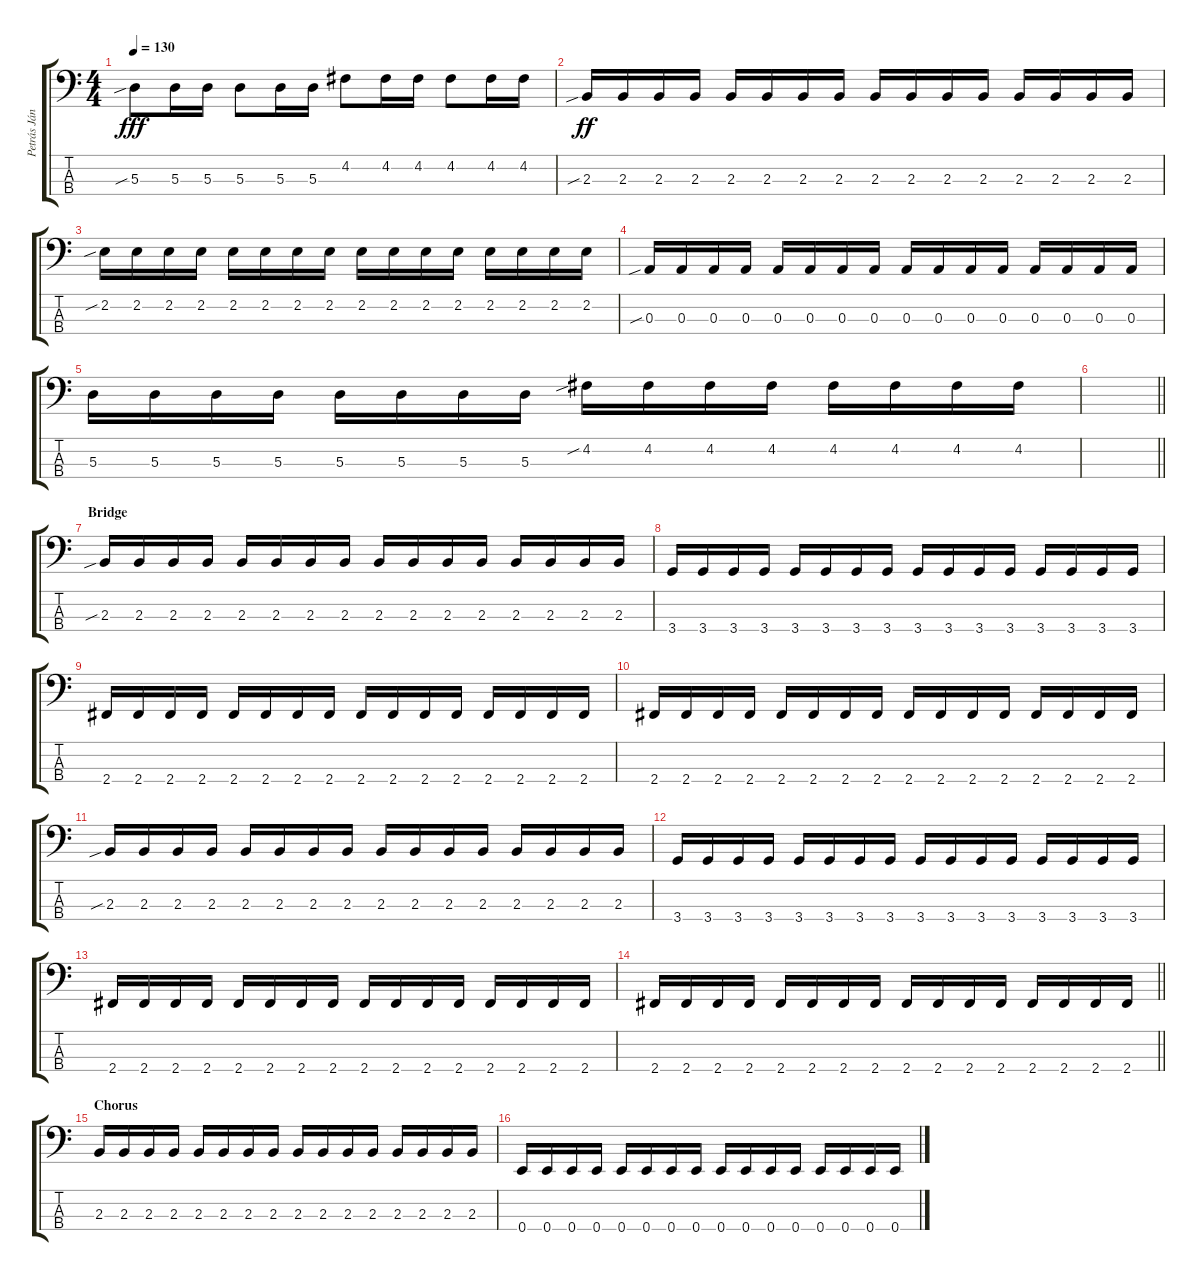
\track ("Petrás János-Bass" "Petrás Ján") {instrument electricbasspick}
\staff {score tabs}
\tuning (G2 D2 A1 E1) {hide}
\ts (4 4)
\tempo 130
\clef f4
\ks c
5.3{sib}.8{dy fff} 5.3.16 5.3.16 5.3.8 5.3.16 5.3.16 4.2.8 4.2.16 4.2.16 4.2.8 4.2.16 4.2.16 |
2.3{sib}.16{dy ff instrument electricbassfinger} 2.3.16 2.3.16 2.3.16 2.3.16 2.3.16 2.3.16 2.3.16 2.3.16 2.3.16 2.3.16 2.3.16 2.3.16 2.3.16 2.3.16 2.3.16 |
2.2{sib}.16 2.2.16 2.2.16 2.2.16 2.2.16 2.2.16 2.2.16 2.2.16 2.2.16 2.2.16 2.2.16 2.2.16 2.2.16 2.2.16 2.2.16 2.2.16 |
0.3{sib}.16 0.3.16 0.3.16 0.3.16 0.3.16 0.3.16 0.3.16 0.3.16 0.3.16 0.3.16 0.3.16 0.3.16 0.3.16 0.3.16 0.3.16 0.3.16 |
5.3.16 5.3.16 5.3.16 5.3.16 5.3.16 5.3.16 5.3.16 5.3.16 4.2{sib}.16 4.2.16 4.2.16 4.2.16 4.2.16 4.2.16 4.2.16 4.2.16 |
\barLineRight lightlight
|
\section ("" "Bridge")
2.3{sib}.16 2.3.16 2.3.16 2.3.16 2.3.16 2.3.16 2.3.16 2.3.16 2.3.16 2.3.16 2.3.16 2.3.16 2.3.16 2.3.16 2.3.16 2.3.16 |
3.4.16 3.4.16 3.4.16 3.4.16 3.4.16 3.4.16 3.4.16 3.4.16 3.4.16 3.4.16 3.4.16 3.4.16 3.4.16 3.4.16 3.4.16 3.4.16 |
2.4.16 2.4.16 2.4.16 2.4.16 2.4.16 2.4.16 2.4.16 2.4.16 2.4.16 2.4.16 2.4.16 2.4.16 2.4.16 2.4.16 2.4.16 2.4.16 |
2.4.16 2.4.16 2.4.16 2.4.16 2.4.16 2.4.16 2.4.16 2.4.16 2.4.16 2.4.16 2.4.16 2.4.16 2.4.16 2.4.16 2.4.16 2.4.16 |
2.3{sib}.16 2.3.16 2.3.16 2.3.16 2.3.16 2.3.16 2.3.16 2.3.16 2.3.16 2.3.16 2.3.16 2.3.16 2.3.16 2.3.16 2.3.16 2.3.16 |
3.4.16 3.4.16 3.4.16 3.4.16 3.4.16 3.4.16 3.4.16 3.4.16 3.4.16 3.4.16 3.4.16 3.4.16 3.4.16 3.4.16 3.4.16 3.4.16 |
2.4.16 2.4.16 2.4.16 2.4.16 2.4.16 2.4.16 2.4.16 2.4.16 2.4.16 2.4.16 2.4.16 2.4.16 2.4.16 2.4.16 2.4.16 2.4.16 |
\barLineRight lightlight
2.4.16 2.4.16 2.4.16 2.4.16 2.4.16 2.4.16 2.4.16 2.4.16 2.4.16 2.4.16 2.4.16 2.4.16 2.4.16 2.4.16 2.4.16 2.4.16 |
\section ("" "Chorus")
2.3.16 2.3.16 2.3.16 2.3.16 2.3.16 2.3.16 2.3.16 2.3.16 2.3.16 2.3.16 2.3.16 2.3.16 2.3.16 2.3.16 2.3.16 2.3.16 |
0.4.16 0.4.16 0.4.16 0.4.16 0.4.16 0.4.16 0.4.16 0.4.16 0.4.16 0.4.16 0.4.16 0.4.16 0.4.16 0.4.16 0.4.16 0.4.16
